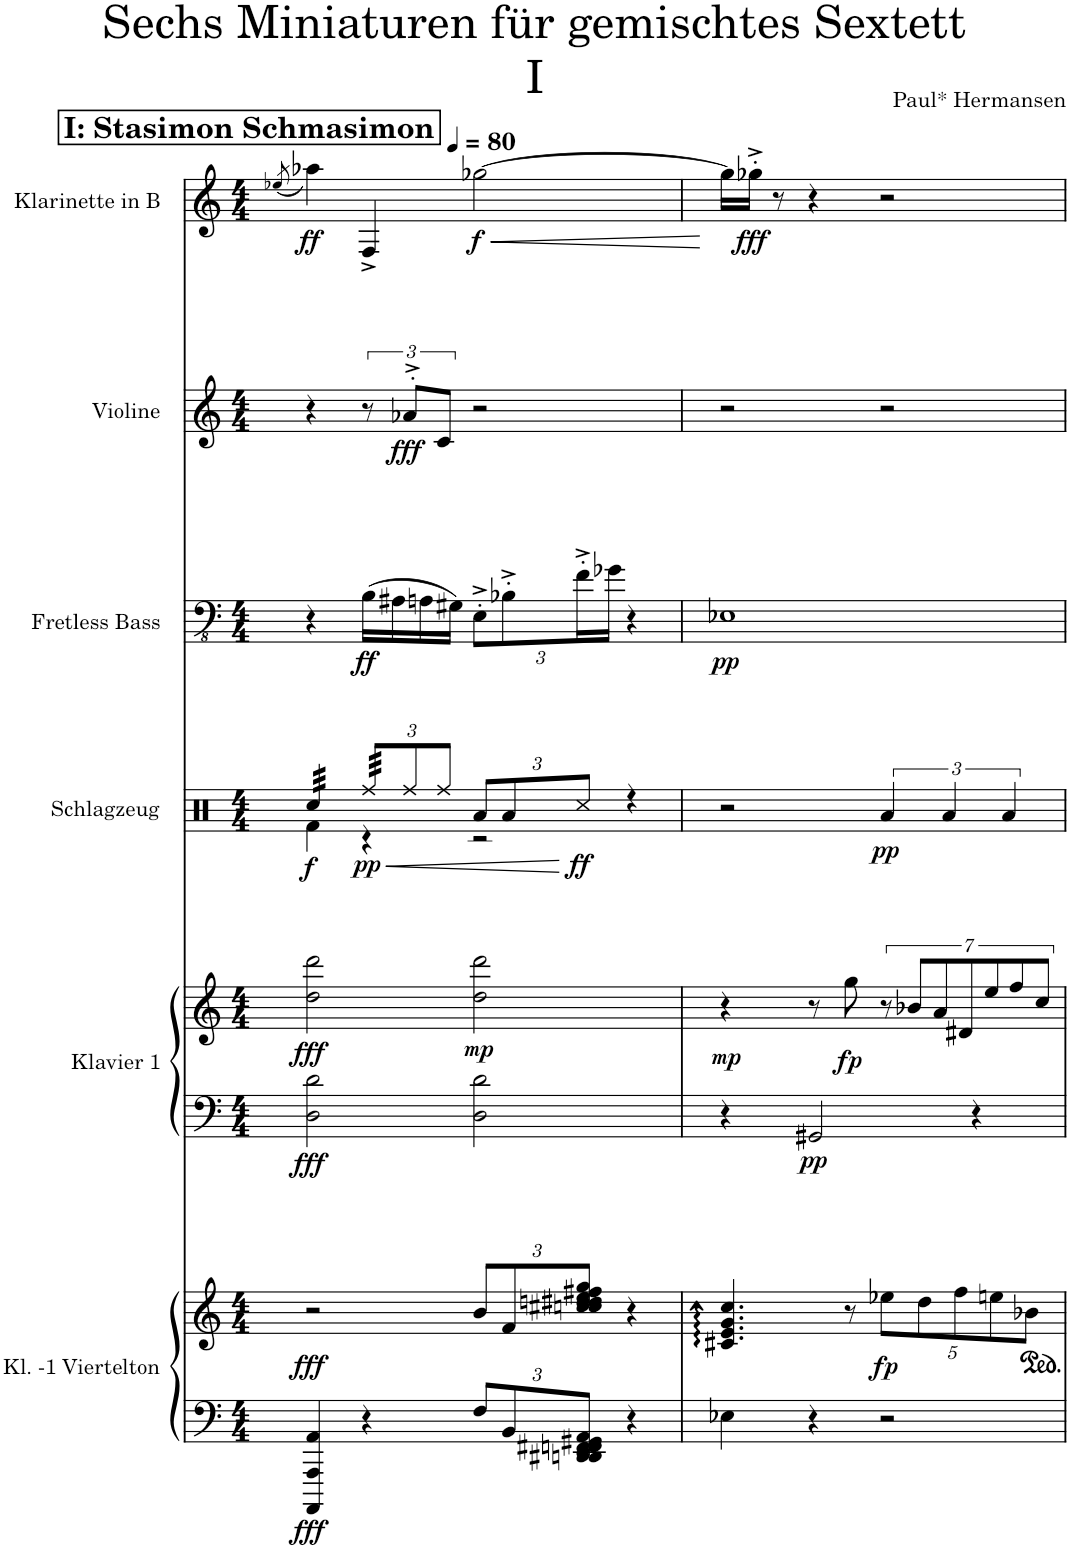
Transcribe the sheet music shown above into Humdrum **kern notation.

**kern	**kern	**dynam	**kern	**kern	**dynam	**kern	**dynam	**kern	**dynam	**kern	**dynam	**kern	**dynam
*part6	*part6	*part6	*part5	*part5	*part5	*part4	*part4	*part3	*part3	*part2	*part2	*part1	*part1
*staff8	*staff7	*staff7/8	*staff6	*staff5	*staff5/6	*staff4	*staff4	*staff3	*staff3	*staff2	*staff2	*staff1	*staff1
*I"Kl. -1 Viertelton	*	*	*I"Klavier 1	*	*	*I"Schlagzeug	*	*I"Fretless Bass	*	*I"Violine	*	*I"Klarinette in B	*
*	*	*	*I'Klav. 1	*	*	*I'Schlgz.	*	*I'Frl. B.	*	*I'Vl.	*	*	*
*clefF4	*clefG2	*	*clefF4	*clefG2	*	*clefX	*	*clefFv4	*	*clefG2	*	*clefG2	*
*	*	*	*	*	*	*	*	*	*	*	*	*Trd1c2	*
*k[]	*k[]	*	*k[]	*k[]	*	*k[]	*	*k[]	*	*k[]	*	*k[]	*
*M4/4	*M4/4	*	*M4/4	*M4/4	*	*M4/4	*	*M4/4	*	*M4/4	*	*M4/4	*
*MM80	*MM80	*	*MM80	*MM80	*	*MM80	*	*MM80	*	*MM80	*	*MM80	*
!!LO:REH:place=s1:a:B:cj:fs=14:t=I&colon; Stasimon Schmasimon
=1	=1	=1	=1	=1	=1	=1	=1	=1	=1	=1	=1	=1	=1
.	.	.	.	.	.	.	.	.	.	.	.	(8qee-X/	.
*	*	*	*	*	*	*^	*	*	*	*	*	*	*
!	!	!LO:DY:b=2	!	!	!	!	!	!	!	!	!	!	!	!
!	!	!LO:DY:n=1:b	!	!	!LO:DY:b=2	!	!	!	!	!	!	!	!	!
!	!	!	!	!	!LO:DY:n=1:b	!	!	!LO:DY:b	!	!	!	!	!	!LO:DY:b
*	*	*	*	*	*	*tremolo	*	*	*	*	*	*	*	*
4AAAAn/ 4AAAn/ 4AAn/	2r	fff fff	2D\ 2d\	2dd\ 2ddd\	fff fff	32Rcc/LLL	4Rf\	f	4r	.	4r	.	4aa-X\)	ff
.	.	.	.	.	.	32Rcc/	.	.	.	.	.	.	.	.
.	.	.	.	.	.	32Rcc/	.	.	.	.	.	.	.	.
.	.	.	.	.	.	32Rcc/	.	.	.	.	.	.	.	.
.	.	.	.	.	.	32Rcc/	.	.	.	.	.	.	.	.
.	.	.	.	.	.	32Rcc/	.	.	.	.	.	.	.	.
.	.	.	.	.	.	32Rcc/	.	.	.	.	.	.	.	.
.	.	.	.	.	.	32Rcc/JJJ	.	.	.	.	.	.	.	.
*	*	*	*	*	*	*Xbrackettup	*	*	*	*	*	*	*	*
!	!	!	!	!	!	!	!	!LO:HP:b	!	!	!	!	!	!
!	!	!	!	!	!	!	!	!LO:DY:n=1:b	!	!LO:DY:b	!	!	!	!
4r	.	.	.	.	.	96Rff/LLLL	4r	< pp	(16BB\LL	ff	12r	.	4F^/	.
.	.	.	.	.	.	96Rff/	.	.	.	.	.	.	.	.
.	.	.	.	.	.	96Rff/	.	.	.	.	.	.	.	.
.	.	.	.	.	.	96Rff/	.	.	.	.	.	.	.	.
.	.	.	.	.	.	96Rff/	.	.	.	.	.	.	.	.
.	.	.	.	.	.	96Rff/	.	.	.	.	.	.	.	.
.	.	.	.	.	.	96Rff/	.	.	16AA#X\	.	.	.	.	.
.	.	.	.	.	.	96Rff/	.	.	.	.	.	.	.	.
*	*	*	*	*	*	*Xtremolo	*	*	*	*	*	*	*	*
!	!	!	!	!	!	!	!	!	!	!	!	!LO:DY:b	!	!
.	.	.	.	.	.	12Rff/	.	.	.	.	12a-X'>^>/L	fff	.	.
.	.	.	.	.	.	.	.	.	16AAn\	.	.	.	.	.
.	.	.	.	.	.	12Rff/J	.	.	.	.	12c/J	.	.	.
.	.	.	.	.	.	.	.	.	16GG#X\JJ)	.	.	.	.	.
*Xbrackettup	*Xbrackettup	*	*	*	*	*	*	*	*Xbrackettup	*	*	*	*	*
!	!	!	!	!	!LO:DY:n=2:b	!	!	!	!	!	!	!	!	!LO:HP:b
!	!	!	!	!	!	!	!	!	!	!	!	!	!	!LO:DY:n=1:b
12Fn/L	12bn/L	.	2D\ 2d\	2dd\ 2ddd\	mp	12Ra/L	2r	.	12EE'>^>\L	.	2r	.	[2gg-X\	< f
12BBn/	12fn/	.	.	.	.	12Ra/	.	.	12BB-X'>^>\	.	.	.	.	.
!	!	!	!	!	!	!	!	!LO:DY:n=2:b	!	!	!	!	!	!
12DDn/ 12DDn/ 12EEn/ 12FFn/ 12FFn/ 12GGn/ 12AAn/J	12ccn/ 12ccn/ 12ddn/ 12ddn/ 12een/ 12ffn/ 12ggn/J	.	.	.	.	12Rcc/J	.	[ ff	24F'>^>\L	.	.	.	.	.
.	.	.	.	.	.	.	.	.	24G-X\JJ	.	.	.	.	.
4r	4r	.	.	.	.	4r	.	.	4r	.	.	.	.	.
*	*	*	*	*	*	*v	*v	*	*	*	*	*	*	*
=2	=2	=2	=2	=2	=2	=2	=2	=2	=2	=2	=2	=2	=2
!	!	!	!	!	!LO:DY:b	!	!	!	!LO:DY:b	!	!	!	!
4En\	4.cn/ 4.en/ 4.gn/ 4.ccn/	.	4r	4r	mp	2r	.	1EE-X	pp	2r	.	16gg-\LL]	.
!	!	!	!	!	!	!	!	!	!	!	!	!	!LO:DY:n=1:b
.	.	.	.	.	.	.	.	.	.	.	.	16gg-X'^\JJ	[ fff
.	.	.	.	.	.	.	.	.	.	.	.	8r	.
!	!	!	!	!	!LO:DY:b=2	!	!	!	!	!	!	!	!
4r	.	.	2GG#X/	8r	pp	.	.	.	.	.	.	4r	.
!	!	!	!	!	!LO:DY:b	!	!	!	!	!	!	!	!
.	8r	.	.	8gg\	fp	.	.	.	.	.	.	.	.
*	*	*	*	*	*	*brackettup	*	*	*	*	*	*	*
!	!	!LO:DY:b	!	!	!	!	!LO:DY:b	!	!	!	!	!	!
2r	10een\L	fp	.	14r	.	6Ra/	pp	.	.	2r	.	2r	.
.	.	.	.	14b-X/L	.	.	.	.	.	.	.	.	.
.	10ddn\	.	.	.	.	.	.	.	.	.	.	.	.
.	.	.	.	14a/	.	.	.	.	.	.	.	.	.
.	.	.	.	.	.	6Ra/	.	.	.	.	.	.	.
.	10ffn\	.	.	.	.	.	.	.	.	.	.	.	.
.	.	.	.	14d#X/	.	.	.	.	.	.	.	.	.
.	.	.	4r	.	.	.	.	.	.	.	.	.	.
.	.	.	.	14ee/	.	.	.	.	.	.	.	.	.
.	10een\	.	.	.	.	.	.	.	.	.	.	.	.
.	.	.	.	.	.	6Ra/	.	.	.	.	.	.	.
.	.	.	.	14ff/	.	.	.	.	.	.	.	.	.
.	10bn\J	.	.	.	.	.	.	.	.	.	.	.	.
.	.	.	.	14cc/J	.	.	.	.	.	.	.	.	.
=	=	=	=	=	=	=	=	=	=	=	=	=	=
*-	*-	*-	*-	*-	*-	*-	*-	*-	*-	*-	*-	*-	*-
